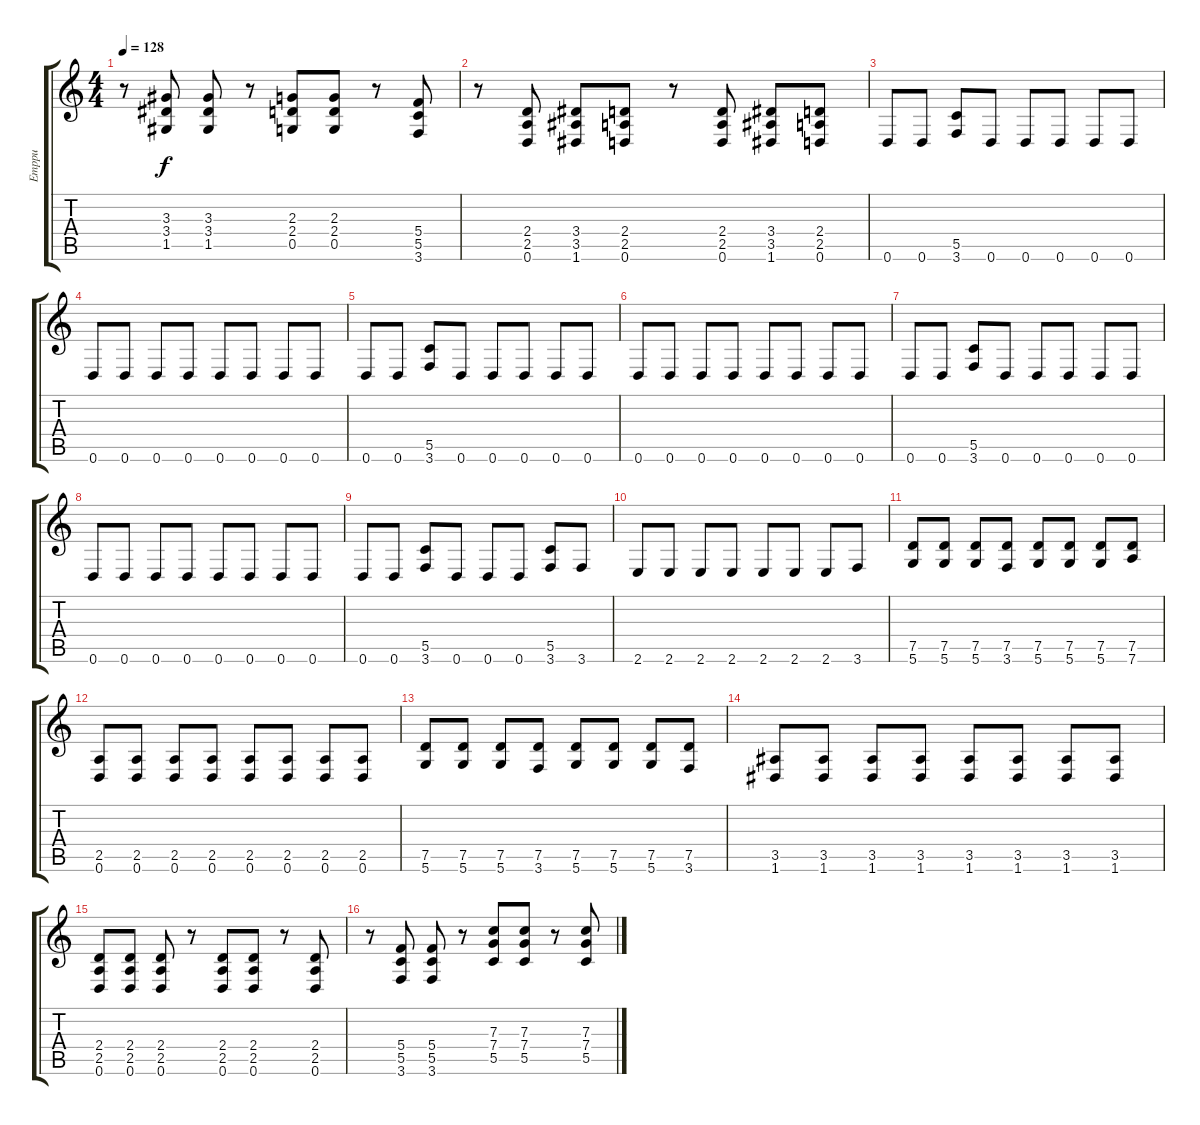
\track ("Emppu" "Emppu") {instrument distortionguitar}
\staff {score tabs}
\tuning (D4 A3 F3 C3 G2 D2) {hide}
\ts (4 4)
\tempo 128
\clef g2
\ks c
r.8{dy f} (3.3 3.4 1.5).8 (3.3 3.4 1.5).8 r.8 (2.3 2.4 0.5).8 (2.3 2.4 0.5).8 r.8 (5.4 5.5 3.6).8 |
r.8 (2.4 2.5 0.6).8 (3.4 3.5 1.6).8 (2.4 2.5 0.6).8 r.8 (2.4 2.5 0.6).8 (3.4 3.5 1.6).8 (2.4 2.5 0.6).8 |
0.6.8 0.6.8 (5.5 3.6).8 0.6.8 0.6.8 0.6.8 0.6.8 0.6.8 |
0.6.8 0.6.8 0.6.8 0.6.8 0.6.8 0.6.8 0.6.8 0.6.8 |
0.6.8 0.6.8 (5.5 3.6).8 0.6.8 0.6.8 0.6.8 0.6.8 0.6.8 |
0.6.8 0.6.8 0.6.8 0.6.8 0.6.8 0.6.8 0.6.8 0.6.8 |
0.6.8 0.6.8 (5.5 3.6).8 0.6.8 0.6.8 0.6.8 0.6.8 0.6.8 |
0.6.8 0.6.8 0.6.8 0.6.8 0.6.8 0.6.8 0.6.8 0.6.8 |
0.6.8 0.6.8 (5.5 3.6).8 0.6.8 0.6.8 0.6.8 (5.5 3.6).8 3.6.8 |
2.6.8 2.6.8 2.6.8 2.6.8 2.6.8 2.6.8 2.6.8 3.6.8 |
(7.5 5.6).8 (7.5 5.6).8 (7.5 5.6).8 (7.5 3.6).8 (7.5 5.6).8 (7.5 5.6).8 (7.5 5.6).8 (7.5 7.6).8 |
(2.5 0.6).8 (2.5 0.6).8 (2.5 0.6).8 (2.5 0.6).8 (2.5 0.6).8 (2.5 0.6).8 (2.5 0.6).8 (2.5 0.6).8 |
(7.5 5.6).8 (7.5 5.6).8 (7.5 5.6).8 (7.5 3.6).8 (7.5 5.6).8 (7.5 5.6).8 (7.5 5.6).8 (7.5 3.6).8 |
(3.5 1.6).8 (3.5 1.6).8 (3.5 1.6).8 (3.5 1.6).8 (3.5 1.6).8 (3.5 1.6).8 (3.5 1.6).8 (3.5 1.6).8 |
(2.4 2.5 0.6).8 (2.4 2.5 0.6).8 (2.4 2.5 0.6).8 r.8 (2.4 2.5 0.6).8 (2.4 2.5 0.6).8 r.8 (2.4 2.5 0.6).8 |
r.8 (5.4 5.5 3.6).8 (5.4 5.5 3.6).8 r.8 (7.3 7.4 5.5).8 (7.3 7.4 5.5).8 r.8 (7.3 7.4 5.5).8
